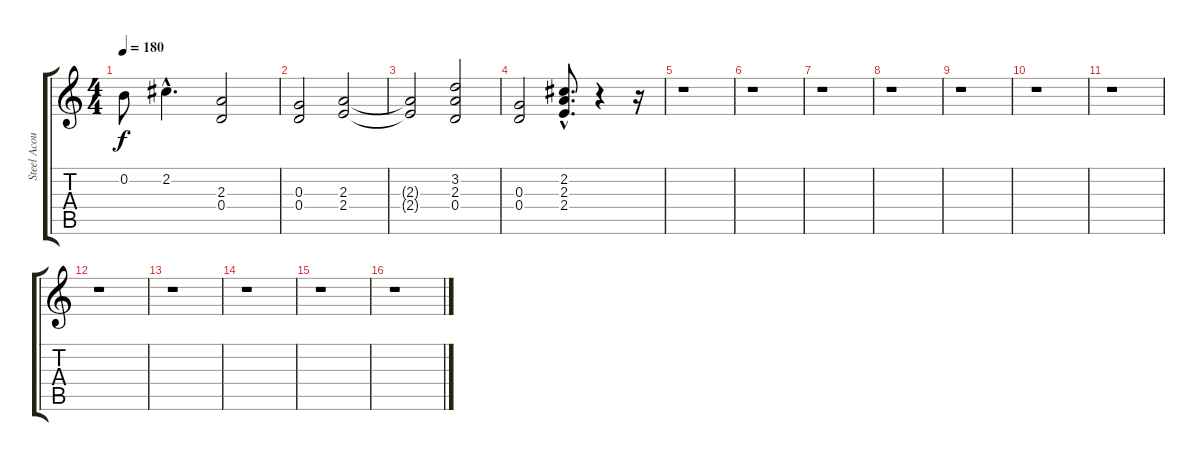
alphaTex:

\track ("Steel Acoustic" "Steel Acou") {instrument electricguitarclean}
\staff {score tabs}
\tuning (E4 B3 G3 D3 A2 E2) {hide}
\ts (4 4)
\tempo 180
\clef g2
\ks c
0.2.8{dy f} 2.2{hac}.4{d} (2.3 0.4).2 |
(0.3 0.4).2 (2.3 2.4).2 |
(2.3{t} 2.4{t}).2 (3.2 2.3 0.4).2 |
(0.3 0.4).2 (2.2{hac} 2.3{hac} 2.4{hac}).8{d} r.4 r.16 |
r.1 |
r.1 |
r.1 |
r.1 |
r.1 |
r.1 |
r.1 |
r.1 |
r.1 |
r.1 |
r.1 |
r.1
